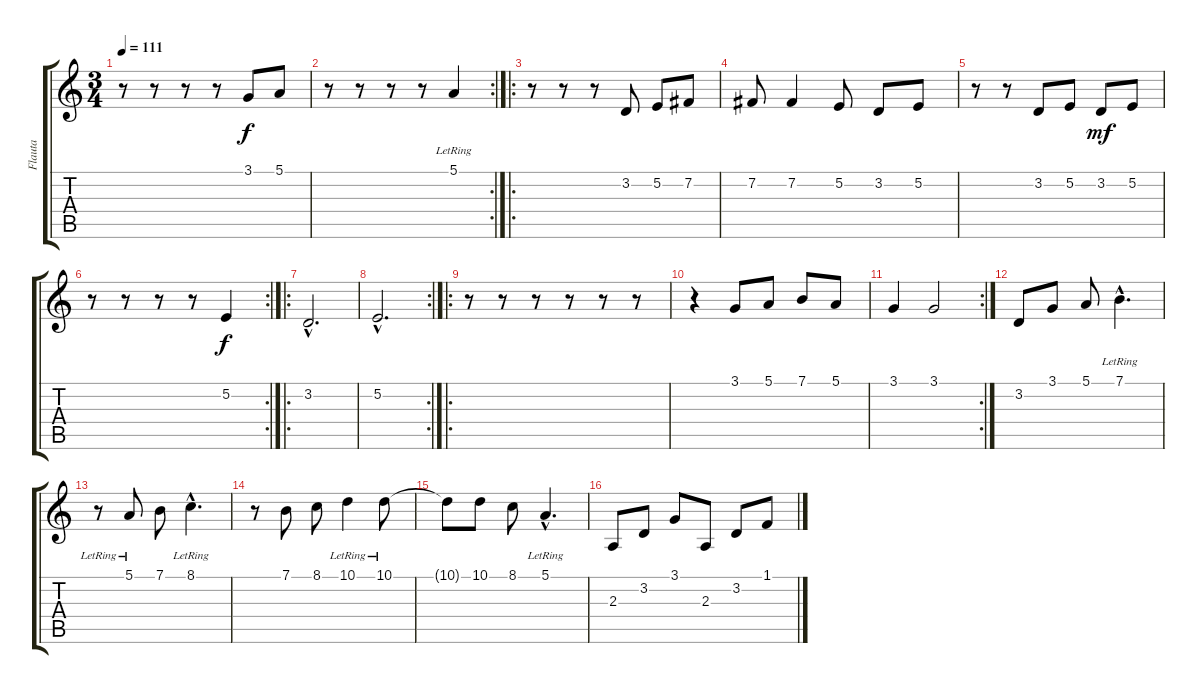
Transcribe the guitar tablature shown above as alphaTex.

\track ("Flauta" "Flauta") {instrument fx7echoes}
\staff {score tabs}
\tuning (E4 B3 G3 D3 A2 E2) {hide}
\ts (3 4)
\tempo 111
\clef g2
\ks c
r.8{dy f} r.8 r.8 r.8 3.1.8 5.1.8 |
\rc 2
r.8 r.8 r.8 r.8 5.1{lr}.4 |
\ro
r.8 r.8 r.8 3.2.8 5.2.8 7.2.8 |
7.2.8 7.2.4 5.2.8 3.2.8 5.2.8 |
r.8 r.8 3.2.8 5.2.8 3.2.8{dy mf} 5.2.8 |
\rc 2
r.8 r.8 r.8 r.8 5.2.4{dy f} |
\ro
3.2{hac}.2{d} |
\rc 2
5.2{hac}.2{d} |
\ro
r.8 r.8 r.8 r.8 r.8 r.8 |
r.4 3.1.8 5.1.8 7.1.8 5.1.8 |
\rc 2
3.1.4 3.1.2 |
3.2.8 3.1.8 5.1.8 7.1{hac lr}.4{d} |
r.8 5.1{lr}.8 7.1.8 8.1{hac lr}.4{d} |
r.8 7.1.8 8.1.8 10.1{lr}.4 10.1{lr}.8 |
10.1{t}.8 10.1.8 8.1.8 5.1{hac lr}.4{d} |
2.3.8 3.2.8 3.1.8 2.3.8 3.2.8 1.1.8
